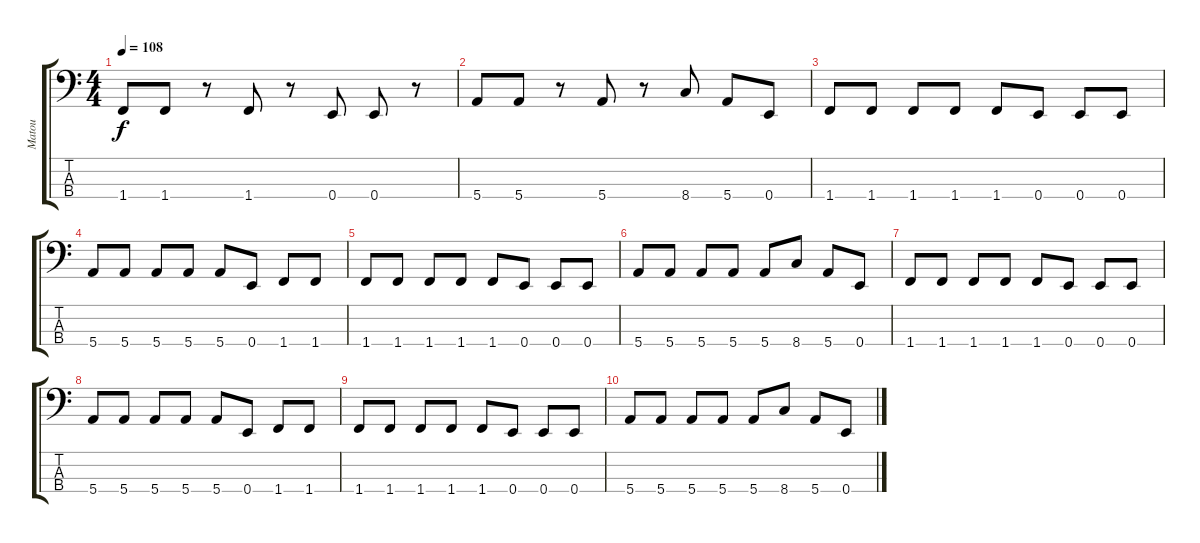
\track ("Matou" "Matou") {instrument electricbassfinger}
\staff {score tabs}
\tuning (G2 D2 A1 E1) {hide}
\ts (4 4)
\tempo 108
\clef f4
\ks c
1.4.8{dy f} 1.4.8 r.8 1.4.8 r.8 0.4.8 0.4.8 r.8 |
5.4.8 5.4.8 r.8 5.4.8 r.8 8.4.8 5.4.8 0.4.8 |
1.4.8 1.4.8 1.4.8 1.4.8 1.4.8 0.4.8 0.4.8 0.4.8 |
5.4.8 5.4.8 5.4.8 5.4.8 5.4.8 0.4.8 1.4.8 1.4.8 |
1.4.8 1.4.8 1.4.8 1.4.8 1.4.8 0.4.8 0.4.8 0.4.8 |
5.4.8 5.4.8 5.4.8 5.4.8 5.4.8 8.4.8 5.4.8 0.4.8 |
1.4.8 1.4.8 1.4.8 1.4.8 1.4.8 0.4.8 0.4.8 0.4.8 |
5.4.8 5.4.8 5.4.8 5.4.8 5.4.8 0.4.8 1.4.8 1.4.8 |
1.4.8 1.4.8 1.4.8 1.4.8 1.4.8 0.4.8 0.4.8 0.4.8 |
5.4.8 5.4.8 5.4.8 5.4.8 5.4.8 8.4.8 5.4.8 0.4.8
